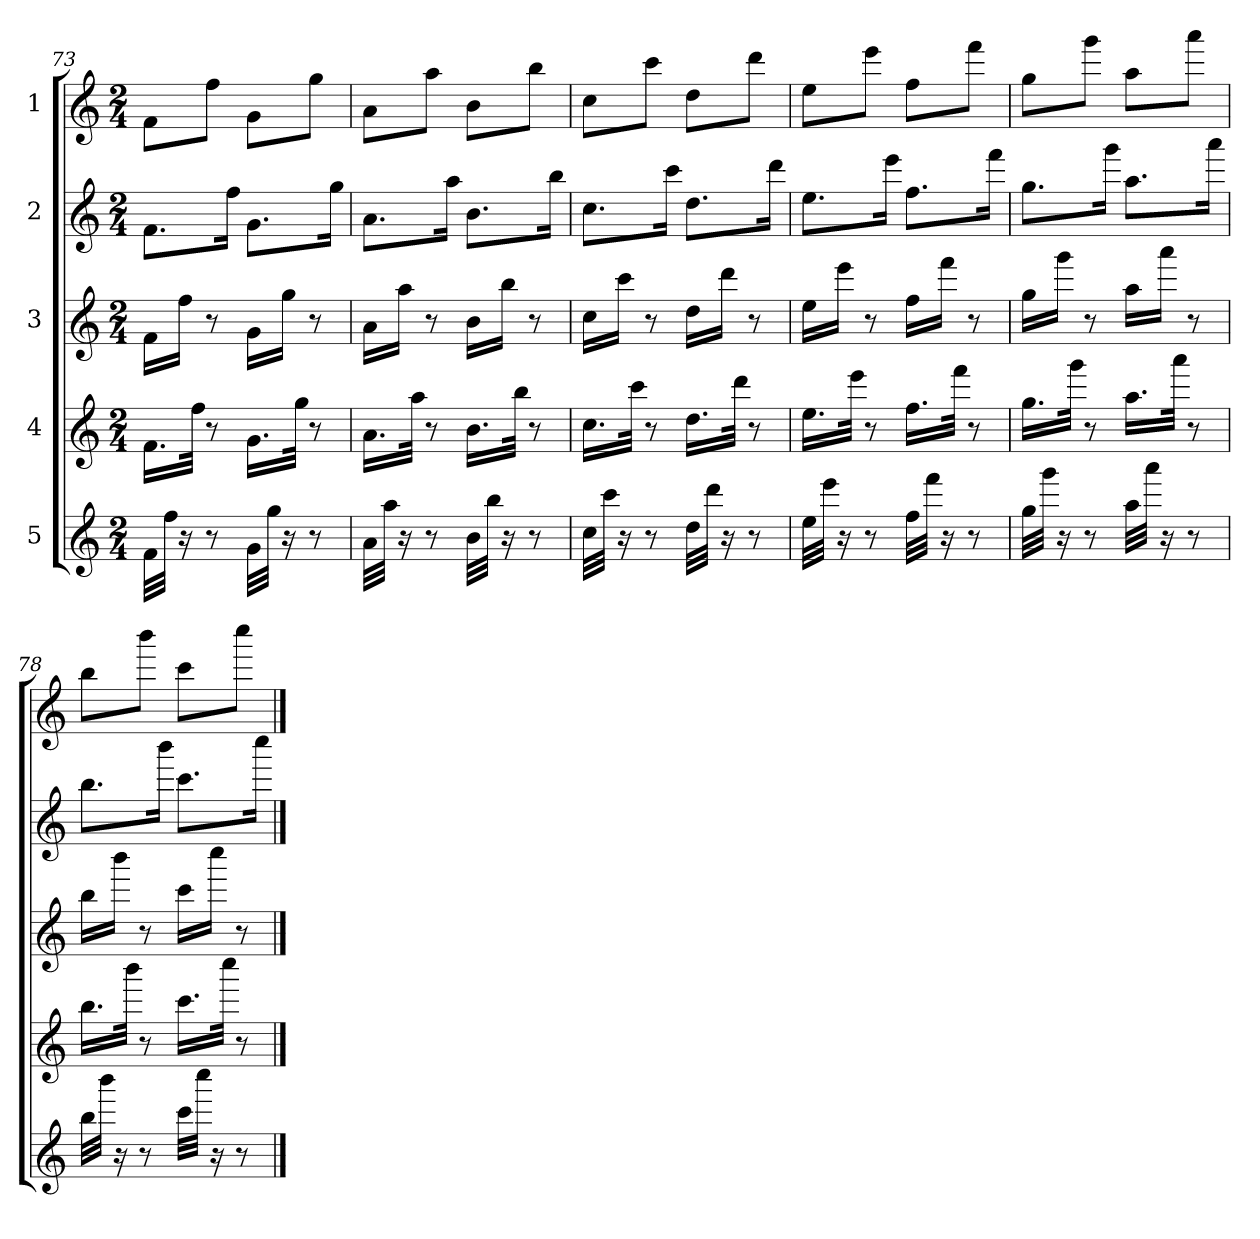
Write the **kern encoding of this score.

**kern	**kern	**kern	**kern	**kern
*part5	*part4	*part3	*part2	*part1
*staff5	*staff4	*staff3	*staff2	*staff1
*I"5	*I"4	*I"3	*I"2	*I"1
*clefG2	*clefG2	*clefG2	*clefG2	*clefG2
*k[]	*k[]	*k[]	*k[]	*k[]
*M2/4	*M2/4	*M2/4	*M2/4	*M2/4
=73	=73	=73	=73	=73
32f\LLL	16.f\LL	16f\LL	8.f\L	8f\L
32ff\JJJ	.	.	.	.
16r	.	16ff\JJ	.	.
.	32ff\JJk	.	.	.
8r	8r	8r	.	8ff\J
.	.	.	16ff\Jk	.
32g\LLL	16.g\LL	16g\LL	8.g\L	8g\L
32gg\JJJ	.	.	.	.
16r	.	16gg\JJ	.	.
.	32gg\JJk	.	.	.
8r	8r	8r	.	8gg\J
.	.	.	16gg\Jk	.
!!LO:LB:g=z
=74	=74	=74	=74	=74
32a\LLL	16.a\LL	16a\LL	8.a\L	8a\L
32aa\JJJ	.	.	.	.
16r	.	16aa\JJ	.	.
.	32aa\JJk	.	.	.
8r	8r	8r	.	8aa\J
.	.	.	16aa\Jk	.
32b\LLL	16.b\LL	16b\LL	8.b\L	8b\L
32bb\JJJ	.	.	.	.
16r	.	16bb\JJ	.	.
.	32bb\JJk	.	.	.
8r	8r	8r	.	8bb\J
.	.	.	16bb\Jk	.
=75	=75	=75	=75	=75
32cc\LLL	16.cc\LL	16cc\LL	8.cc\L	8cc\L
32ccc\JJJ	.	.	.	.
16r	.	16ccc\JJ	.	.
.	32ccc\JJk	.	.	.
8r	8r	8r	.	8ccc\J
.	.	.	16ccc\Jk	.
32dd\LLL	16.dd\LL	16dd\LL	8.dd\L	8dd\L
32ddd\JJJ	.	.	.	.
16r	.	16ddd\JJ	.	.
.	32ddd\JJk	.	.	.
8r	8r	8r	.	8ddd\J
.	.	.	16ddd\Jk	.
=76	=76	=76	=76	=76
32ee\LLL	16.ee\LL	16ee\LL	8.ee\L	8ee\L
32eee\JJJ	.	.	.	.
16r	.	16eee\JJ	.	.
.	32eee\JJk	.	.	.
8r	8r	8r	.	8eee\J
.	.	.	16eee\Jk	.
32ff\LLL	16.ff\LL	16ff\LL	8.ff\L	8ff\L
32fff\JJJ	.	.	.	.
16r	.	16fff\JJ	.	.
.	32fff\JJk	.	.	.
8r	8r	8r	.	8fff\J
.	.	.	16fff\Jk	.
=77	=77	=77	=77	=77
32gg\LLL	16.gg\LL	16gg\LL	8.gg\L	8gg\L
32ggg\JJJ	.	.	.	.
16r	.	16ggg\JJ	.	.
.	32ggg\JJk	.	.	.
8r	8r	8r	.	8ggg\J
.	.	.	16ggg\Jk	.
32aa\LLL	16.aa\LL	16aa\LL	8.aa\L	8aa\L
32aaa\JJJ	.	.	.	.
16r	.	16aaa\JJ	.	.
.	32aaa\JJk	.	.	.
8r	8r	8r	.	8aaa\J
.	.	.	16aaa\Jk	.
!!LO:PB:g=z
=78	=78	=78	=78	=78
32bb\LLL	16.bb\LL	16bb\LL	8.bb\L	8bb\L
32bbb\JJJ	.	.	.	.
16r	.	16bbb\JJ	.	.
.	32bbb\JJk	.	.	.
8r	8r	8r	.	8bbb\J
.	.	.	16bbb\Jk	.
32ccc\LLL	16.ccc\LL	16ccc\LL	8.ccc\L	8ccc\L
32cccc\JJJ	.	.	.	.
16r	.	16cccc\JJ	.	.
.	32cccc\JJk	.	.	.
8r	8r	8r	.	8cccc\J
.	.	.	16cccc\Jk	.
==	==	==	==	==
*-	*-	*-	*-	*-
